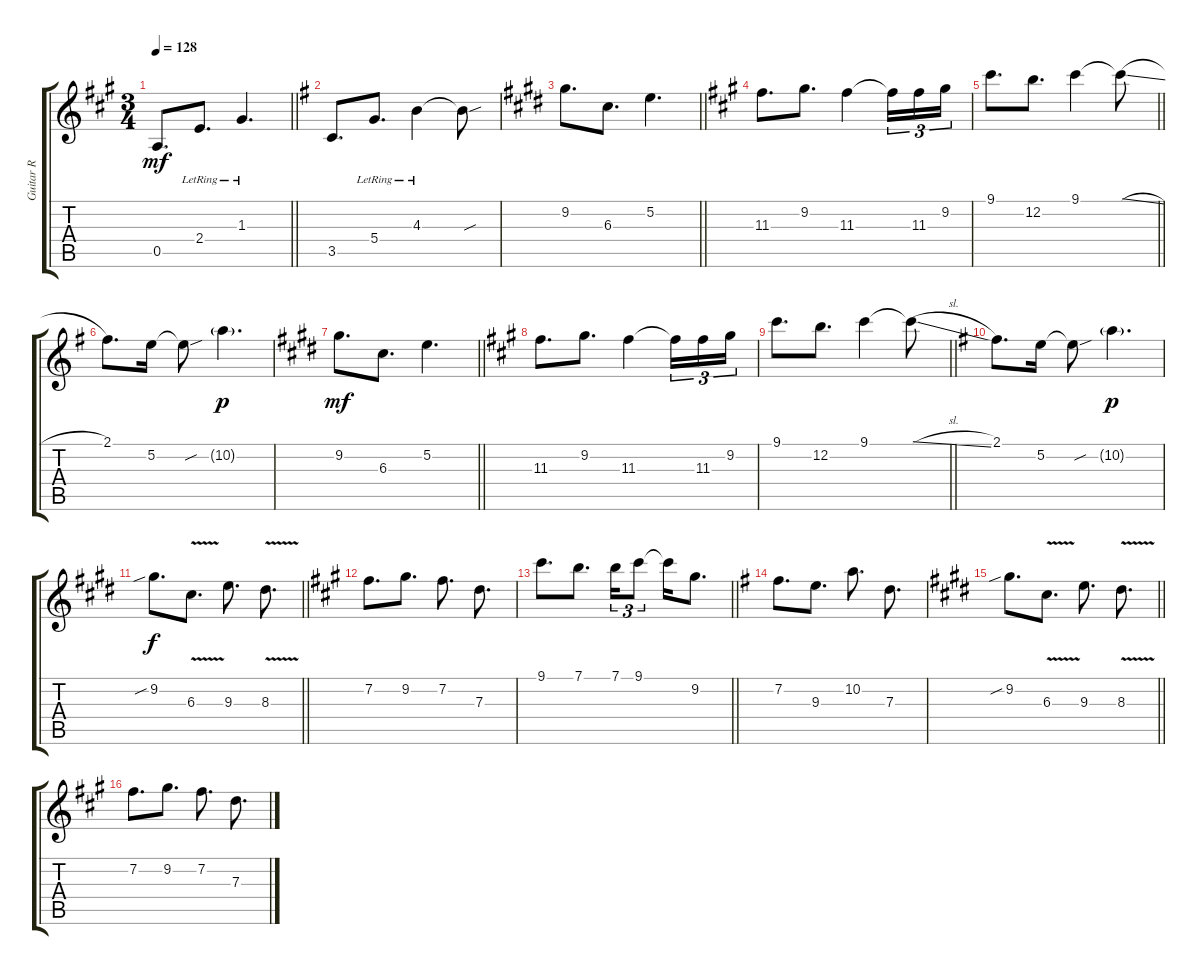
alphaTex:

\track ("Guitar R" "Guitar R") {instrument distortionguitar}
\staff {score tabs}
\tuning (E4 B3 G3 D3 A2 D2) {hide}
\ts (3 4)
\tempo 128
\clef g2
\barLineRight lightlight
\ks a
0.5.8{d dy mf} 2.4{lr}.8{d} 1.3{lr}.4{d} |
\ks g
3.5.8{d} 5.4{lr}.8{d} 4.3{lr}.4 4.3{sou t}.8 |
\barLineRight lightlight
\ks e
9.2.8{d} 6.3.8{d} 5.2.4{d} |
\ks a
11.3.8{d} 9.2.8{d} 11.3.4 11.3{t}.16{tu (3 2)} 11.3.16{tu (3 2)} 9.2.16{tu (3 2)} |
\barLineRight lightlight
9.1.8{d} 12.2.8{d} 9.1.4 9.1{sl t}.8 |
\ks g
2.1.8{d} 5.2.16 5.2{sou t}.8 10.2{g}.4{d dy p} |
\barLineRight lightlight
\ks e
9.2.8{d dy mf} 6.3.8{d} 5.2.4{d} |
\ks a
11.3.8{d} 9.2.8{d} 11.3.4 11.3{t}.16{tu (3 2)} 11.3.16{tu (3 2)} 9.2.16{tu (3 2)} |
\barLineRight lightlight
9.1.8{d} 12.2.8{d} 9.1.4 9.1{sl t}.8 |
\ks g
2.1.8{d} 5.2.16 5.2{sou t}.8 10.2{g}.4{d dy p} |
\barLineRight lightlight
\ks e
9.2{sib}.8{d dy f} 6.3{v}.8{d} 9.3.8{d} 8.3{v}.8{d} |
\ks a
7.2.8{d} 9.2.8{d} 7.2.8{d} 7.3.8{d} |
\barLineRight lightlight
9.1.8{d} 7.1.8{d} 7.1.16{tu (3 2)} 9.1.8{tu (3 2)} 9.1{t}.16 9.2.8{d} |
\ks g
7.2.8{d} 9.3.8{d} 10.2.8{d} 7.3.8{d} |
\barLineRight lightlight
\ks e
9.2{sib}.8{d} 6.3{v}.8{d} 9.3.8{d} 8.3{v}.8{d} |
\ks a
7.2.8{d} 9.2.8{d} 7.2.8{d} 7.3.8{d}
